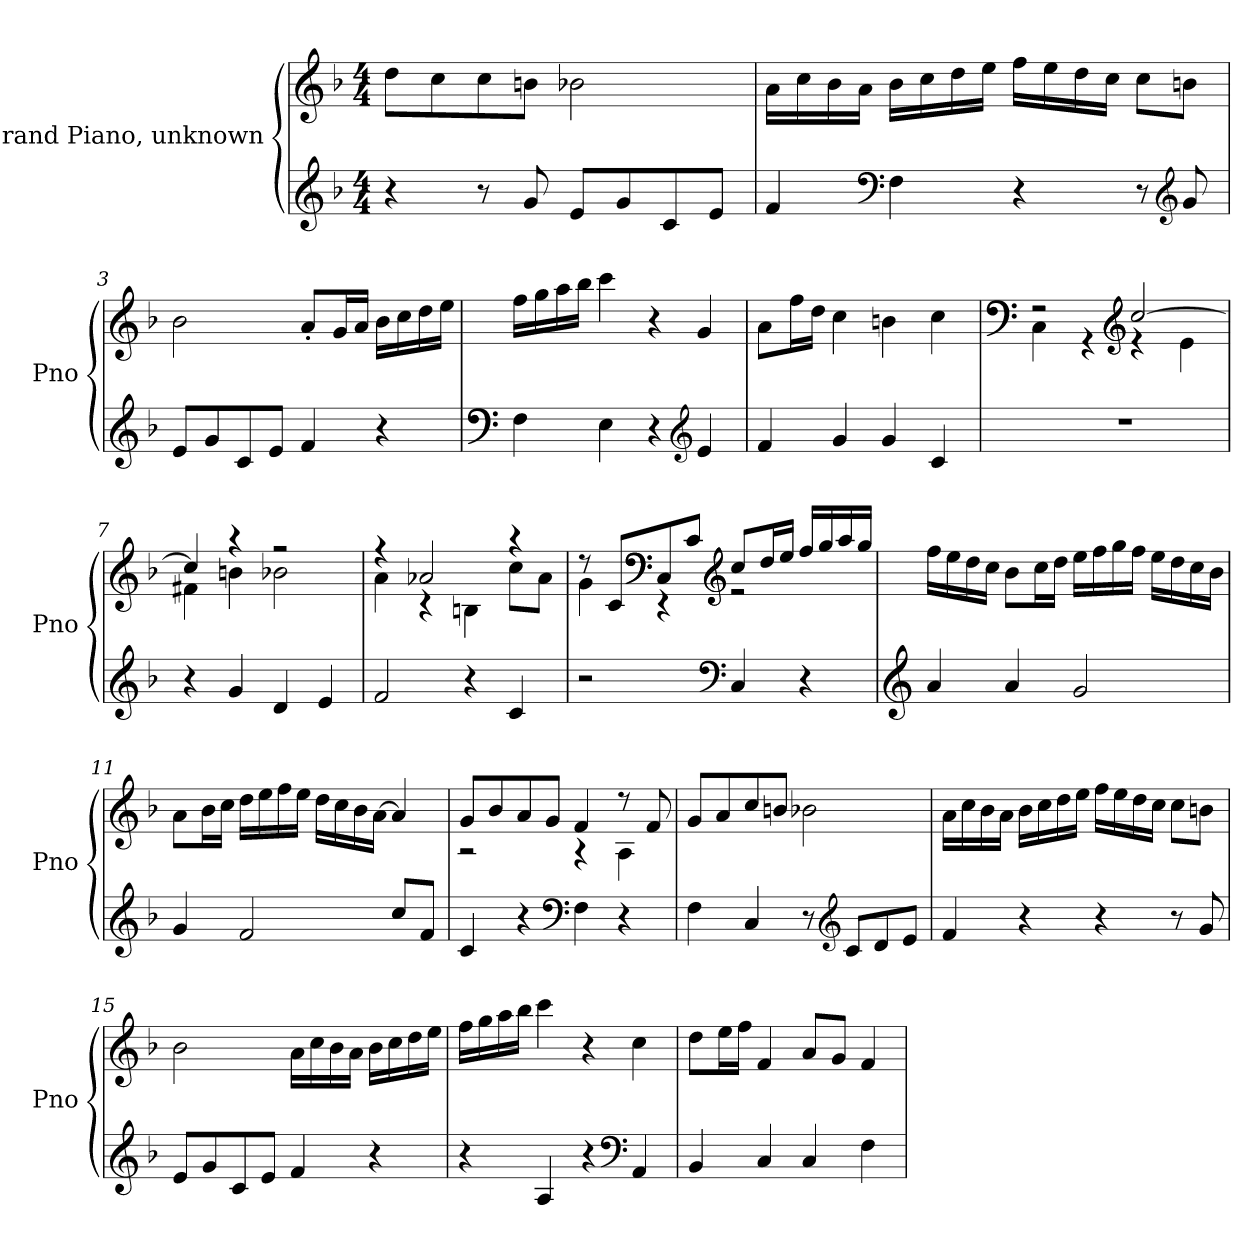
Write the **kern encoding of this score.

**kern	**kern
*part1	*part1
*staff2	*staff1
*I"Grand Piano, unknown	*
*I'Pno	*
*clefG2	*clefG2
*k[b-]	*k[b-]
*M4/4	*M4/4
*MM120	*MM120
=1	=1
4r	8dd\L
.	8cc\
8r	8cc\
8g/	8bn\J
8e/L	2b-X\
8g/	.
8c/	.
8e/J	.
=2	=2
4f/	16a\LL
.	16cc\
.	16b-\
.	16a\JJ
*clefF4	*
4F\	16b-\LL
.	16cc\
.	16dd\
.	16ee\JJ
4r	16ff\LL
.	16ee\
.	16dd\
.	16cc\JJ
8r	8cc\L
*clefG2	*
8g/	8bn\J
=3	=3
8e/L	2b-\
8g/	.
8c/	.
8e/J	.
4f/	8a'/L
.	16g/L
.	16a/JJ
4r	16b-\LL
.	16cc\
.	16dd\
.	16ee\JJ
!!LO:LB:g=z
=4	=4
*clefF4	*
4F\	16ff\LL
.	16gg\
.	16aa\
.	16bb-\JJ
4E\	4ccc\
4r	4r
*clefG2	*
4e/	4g/
=5	=5
4f/	8a\L
.	16ff\L
.	16dd\JJ
4g/	4cc\
4g/	4bn\
4c/	4cc\
=6	=6
*	*clefF4
*	*^
1r	2r	4C\
.	.	4r
*	*clefG2	*
.	[2cc/	4r
.	.	4e\
=7	=7	=7
4r	4cc/]	4f#X\
4g/	4r	4bn\
4d/	2r	2b-X\
4e/	.	.
=8	=8	=8
2f/	4r	4a\
.	2a-X/	4r
4r	.	4Bn\
4c/	4r	8cc\L
.	.	8a-\J
!!LO:LB:g=z	!!
=9	=9	=9
2r	8r	4g\
.	8c/L	.
*	*clefF4	*
.	8C/	4r
.	8c/J	.
*clefF4	*clefG2	*
4C/	8cc/L	2r
.	16dd/L	.
.	16ee/JJ	.
4r	16ff/LL	.
.	16gg/	.
.	16aa/	.
.	16gg/JJ	.
*	*v	*v
=10	=10
*clefG2	*
4a/	16ff\LL
.	16ee\
.	16dd\
.	16cc\JJ
4a/	8b-\L
.	16cc\L
.	16dd\JJ
2g/	16ee\LL
.	16ff\
.	16gg\
.	16ff\JJ
.	16ee\LL
.	16dd\
.	16cc\
.	16b-\JJ
=11	=11
4g/	8a\L
.	16b-\L
.	16cc\JJ
2f/	16dd\LL
.	16ee\
.	16ff\
.	16ee\JJ
.	16dd\LL
.	16cc\
.	16b-\
.	[16a\JJ
8cc/L	4a/]
8f/J	.
!!LO:LB:g=z
=12	=12
*	*^
4c/	8g/L	2r
.	8b-/	.
4r	8a/	.
.	8g/J	.
*clefF4	*	*
4F\	4f/	4r
4r	8r	4A\
.	8f/	.
*	*v	*v
=13	=13
4F\	8g/L
.	8a/
4C/	8cc/
.	8bn/J
8r	2b-X\
*clefG2	*
8c/L	.
8d/	.
8e/J	.
=14	=14
4f/	16a\LL
.	16cc\
.	16b-\
.	16a\JJ
4r	16b-\LL
.	16cc\
.	16dd\
.	16ee\JJ
4r	16ff\LL
.	16ee\
.	16dd\
.	16cc\JJ
8r	8cc\L
8g/	8bn\J
=15	=15
8e/L	2b-\
8g/	.
8c/	.
8e/J	.
4f/	16a\LL
.	16cc\
.	16b-\
.	16a\JJ
4r	16b-\LL
.	16cc\
.	16dd\
.	16ee\JJ
!!LO:LB:g=z
=16	=16
4r	16ff\LL
.	16gg\
.	16aa\
.	16bb-\JJ
4A/	4ccc\
4r	4r
*clefF4	*
4AA/	4cc\
=17	=17
4BB-/	8dd\L
.	16ee\L
.	16ff\JJ
4C/	4f/
4C/	8a/L
.	8g/J
4F\	4f/
=	=
*-	*-
